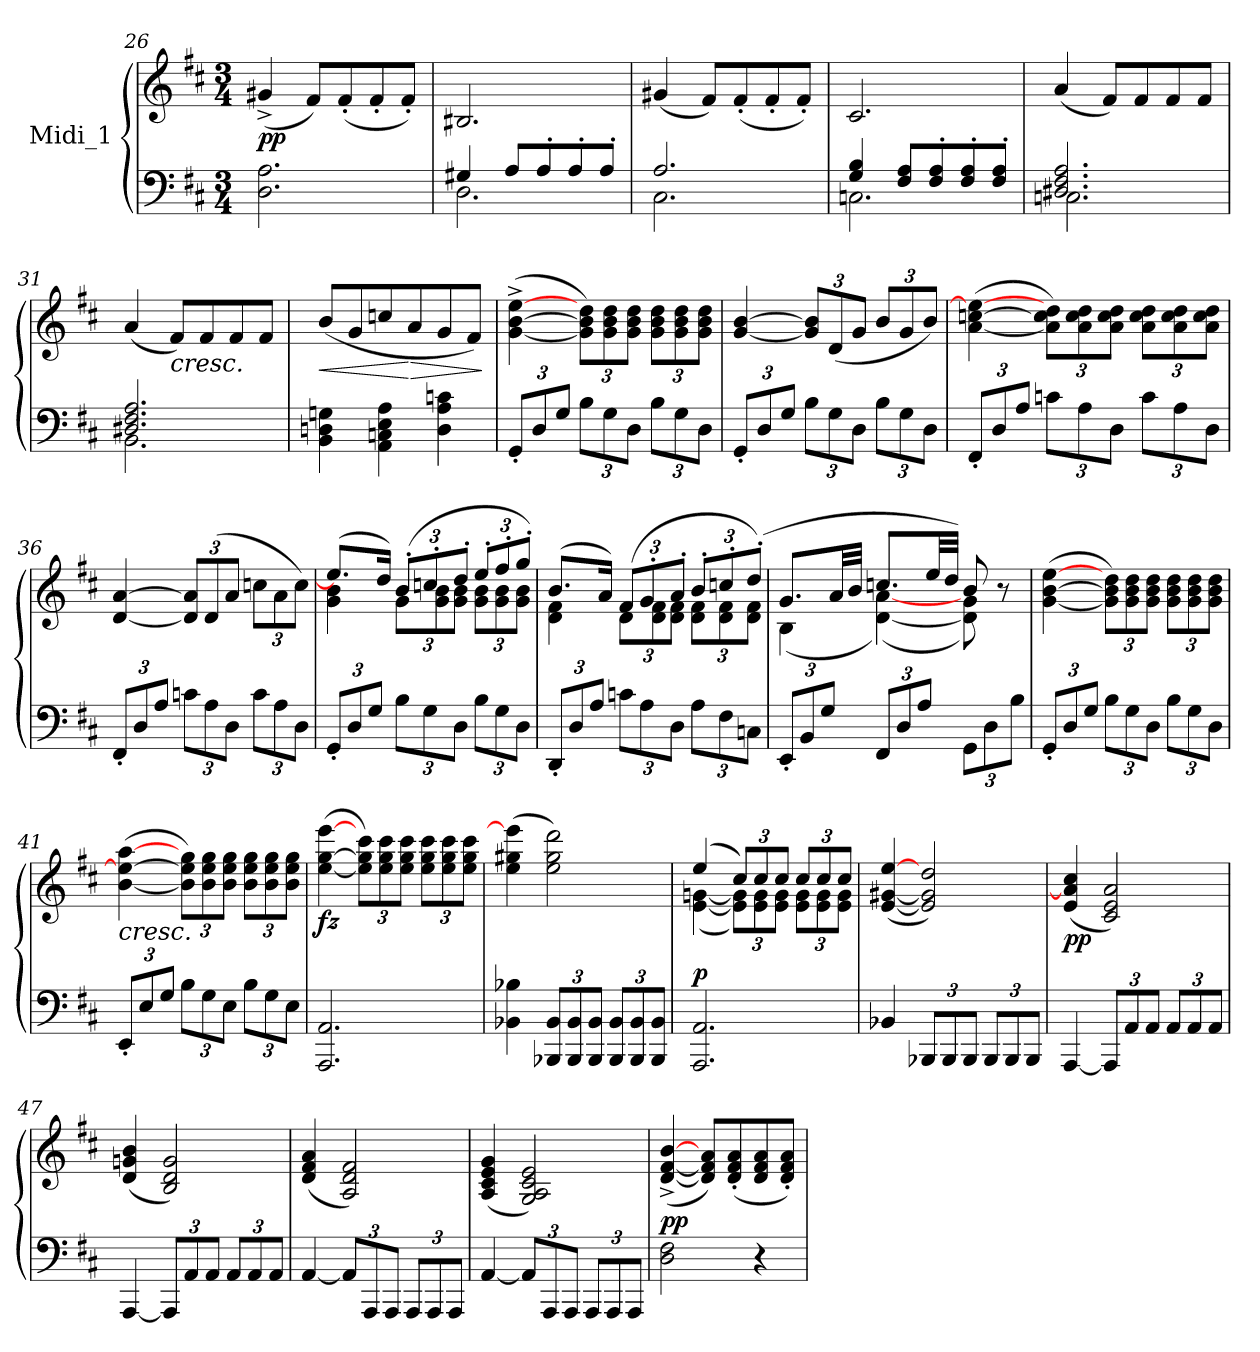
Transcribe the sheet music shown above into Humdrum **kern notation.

**kern	**kern	**dynam
*part1	*part1	*part1
*staff2	*staff1	*staff1/2
*I"Midi_1	*	*
*clefF4	*clefG2	*
*k[f#c#]	*k[f#c#]	*
*D:	*D:	*
*M3/4	*M3/4	*
=26	=26	=26
!	!	!LO:DY:b
2.D\ 2.A\	(<4g#X^/	pp
.	8f#/L)	.
.	(<8f#'/	.
.	8f#'/	.
.	8f#'/J)	.
=27	=27	=27
*^	*	*
4G#X/	2.D\	2.B#X/	.
8A/L	.	.	.
8A'/	.	.	.
8A'/	.	.	.
8A'/J	.	.	.
!!LO:PB:g=z
=28	=28	=28	=28
*	*	*MM85	*
2.A/	2.C#\	(<4g#X/	.
.	.	8f#/L)	.
.	.	(<8f#'/	.
.	.	8f#'/	.
.	.	8f#'/J)	.
=29	=29	=29	=29
4G/ 4B/	2.Cn\	2.c#/	.
8F#/ 8A/L	.	.	.
8F#/' 8A/'	.	.	.
8F#/' 8A/'	.	.	.
8F#/' 8A/'J	.	.	.
=30	=30	=30	=30
2.D#X/ 2.F#/ 2.A/	2.Cn\	(<4a/	.
.	.	8f#/L)	.
.	.	8f#/	.
.	.	8f#/	.
.	.	8f#/J	.
=31	=31	=31	=31
2.D#X/ 2.F#/ 2.A/	2.BB\	(<4a/	.
!	!	!LO:TX:b:i:t=cresc.	!
.	.	8f#/L)	.
.	.	8f#/	.
.	.	8f#/	.
.	.	8f#/J	.
*v	*v	*	*
=32	=32	=32
!	!	!LO:HP:b
4BB\ 4Dni\ 4Gni\	(<8b/L	<
.	8g/	.
4AA\ 4Cn\ 4E\ 4A\	8ccn/	.
!	!	!LO:HP:n=1:b
.	8a/	[ >
4D\ 4A\ 4cn\	8g/	.
.	8f#/J)	.
.	.	]
=33	=33	=33
*Xbrackettup	*	*
12GG'/L	(>[4g\^ [4b\^ [4ee\^	.
12D/	.	.
12G/J	.	.
*	*Xbrackettup	*
12B\L	12g\] 12b\] 12dd\L)	.
12G\	12g\ 12b\ 12dd\	.
12D\J	12g\ 12b\ 12dd\J	.
12B\L	12g\ 12b\ 12dd\L	.
12G\	12g\ 12b\ 12dd\	.
12D\J	12g\ 12b\ 12dd\J	.
=34	=34	=34
12GG'/L	[4g/ [4b/	.
12D/	.	.
12G/J	.	.
12B\L	12g/] 12b/]L	.
12G\	(<12d/	.
12D\J	12g/J	.
12B\L	12b/L	.
12G\	12g/	.
12D\J	12b/J)	.
!!LO:LB:g=z
=35	=35	=35
*	*MM85	*
12FF#'/L	(>[4a\ [4ccn\ 4ee\_	.
12D/	.	.
12A/J	.	.
12cn\L	12a\] 12cc\] 12dd\L)	.
12A\	12a\ 12cc\ 12dd\	.
12D\J	12a\ 12cc\ 12dd\J	.
12c\L	12a\ 12cc\ 12dd\L	.
12A\	12a\ 12cc\ 12dd\	.
12D\J	12a\ 12cc\ 12dd\J	.
=36	=36	=36
12FF#'/L	[4d/ [4a/	.
12D/	.	.
12A/J	.	.
12cn\L	12d/] 12a/]L	.
12A\	(>12d/	.
12D\J	12a/J	.
12c\L	12ccn\L	.
12A\	12a\	.
12D\J	12cc\J)	.
=37	=37	=37
*	*^	*
12GG'/L	(>8.ee/L]	4g\ 4b\	.
12D/	.	.	.
12G/J	.	.	.
.	16dd/Jk)	.	.
12B\L	(>12b'/L	12g\L	.
12G\	12ccn'/	12g\ 12b\	.
12D\J	12dd'/J	12g\ 12b\J	.
12B\L	12ee'/L	12g\ 12b\L	.
12G\	12ff#'/	12g\ 12b\	.
12D\J	12gg'/J)	12g\ 12b\J	.
=38	=38	=38	=38
12DD'/L	(>8.b/L	4d\ 4f#\	.
12D/	.	.	.
12A/J	.	.	.
.	16a/Jk)	.	.
12cn\L	(>12f#/L	12d\L	.
12A\	12g'/	12d\ 12f#\	.
12D\J	12a'/J	12d\ 12f#\J	.
12A\L	12b'/L	12d\ 12f#\L	.
12F#\	12ccn'/	12d\ 12f#\	.
12Cn\J	(>12dd'/J)	12d\ 12f#\J	.
!!LO:LB:g=z	!!
=39	=39	=39	=39
12EE'/L	8.g/L	(<4B\	.
12BB/	.	.	.
12G/J	.	.	.
.	32a/LL	.	.
.	32b/JJJ	.	.
12FF#/L	8.ccn/L	(<[4d\ [4a\)	.
12D/	.	.	.
12A/J	.	.	.
.	32ee/LL	.	.
.	32dd/JJJ)	.	.
12GG\L	8b/	8d\] 8g\)	.
12D\	.	.	.
.	8r	8ryy	.
12B\J	.	.	.
*	*v	*v	*
=40	=40	=40
*	*MM85	*
12GG'/L	(>[4g\ [4b\ [4ee\	.
12D/	.	.
12G/J	.	.
12B\L	12g\] 12b\] 12dd\L)	.
12G\	12g\ 12b\ 12dd\	.
12D\J	12g\ 12b\ 12dd\J	.
12B\L	12g\ 12b\ 12dd\L	.
12G\	12g\ 12b\ 12dd\	.
12D\J	12g\ 12b\ 12dd\J	.
=41	=41	=41
!	!LO:TX:b:i:t=cresc.	!
12EE'/L	(>[4b\ 4ee\_ [4aa\	.
12E/	.	.
12G/J	.	.
12B\L	12b\] 12ee\] 12gg\L)	.
12G\	12b\ 12ee\ 12gg\	.
12E\J	12b\ 12ee\ 12gg\J	.
12B\L	12b\ 12ee\ 12gg\L	.
12G\	12b\ 12ee\ 12gg\	.
12E\J	12b\ 12ee\ 12gg\J	.
=42	=42	=42
!	!	!LO:DY:b
2.AAA/ 2.AA/	(>[4ee\ [4gg\ [4eee\	fz
.	12ee\] 12gg\] 12ccc#i\L)	.
.	12ee\ 12gg\ 12ccc#\	.
.	12ee\ 12gg\ 12ccc#\J	.
.	12ee\ 12gg\ 12ccc#\L	.
.	12ee\ 12gg\ 12ccc#\	.
.	12ee\ 12gg\ 12ccc#\J	.
!!LO:LB:g=z
=43	=43	=43
4BB-X\ 4B-X\	(>4ee\ 4gg#X\ 4eee\]	.
12BBB-X/ 12BB-/L	2ee\ 2gg#\ 2ddd\)	.
12BBB-/ 12BB-/	.	.
12BBB-/ 12BB-/J	.	.
12BBB-/ 12BB-/L	.	.
12BBB-/ 12BB-/	.	.
12BBB-/ 12BB-/J	.	.
=44	=44	=44
*	*^	*
!	!	!	!LO:DY:a=2
2.AAA/ 2.AA/	(>4ee/	(<[4e\ [4gni\	p
.	12cc#/L)	12e\] 12g\]L)	.
.	12cc#/	12e\ 12g\	.
.	12cc#/J	12e\ 12g\J	.
.	12cc#/L	12e\ 12g\L	.
.	12cc#/	12e\ 12g\	.
.	12cc#/J	12e\ 12g\J	.
*	*v	*v	*
=45	=45	=45
*	*MM85	*
4BB-X/	(>[4e/ [4g#X/ [4ee/	.
12BBB-X/L	2e/] 2g#/] 2dd/)	.
12BBB-/	.	.
12BBB-/J	.	.
12BBB-/L	.	.
12BBB-/	.	.
12BBB-/J	.	.
=46	=46	=46
!	!	!LO:DY:b
[4AAA/	(<4e/ 4a/] 4cc#/	pp
12AAA/L]	2c#/ 2e/ 2a/)	.
12AA/	.	.
12AA/J	.	.
12AA/L	.	.
12AA/	.	.
12AA/J	.	.
=47	=47	=47
[4AAA/	(<4d/ 4gni/ 4b/	.
12AAA/L]	2B/ 2d/ 2g/)	.
12AA/	.	.
12AA/J	.	.
12AA/L	.	.
12AA/	.	.
12AA/J	.	.
!!LO:LB:g=z
=48	=48	=48
[4AA/	(<4d/ 4f#/ 4a/	.
12AA/L]	2A/ 2d/ 2f#/)	.
12AAA/	.	.
12AAA/J	.	.
12AAA/L	.	.
12AAA/	.	.
12AAA/J	.	.
=49	=49	=49
[4AA/	(<4A/ 4c#/ 4e/ 4g/	.
12AA/L]	2G/ 2A/ 2c#/ 2e/)	.
12AAA/	.	.
12AAA/J	.	.
12AAA/L	.	.
12AAA/	.	.
12AAA/J	.	.
=50	=50	=50
!	!	!LO:DY:a=2
2D\ 2F#\	(>[4d/^ [4f#/^ [4b/^	pp
.	8d/] 8f#/] 8a/L)	.
.	(<8d/' 8f#/' 8a/'	.
4r	8d/ 8f#/ 8a/	.
.	8d/' 8f#/' 8a/'J)	.
=	=	=
*-	*-	*-
